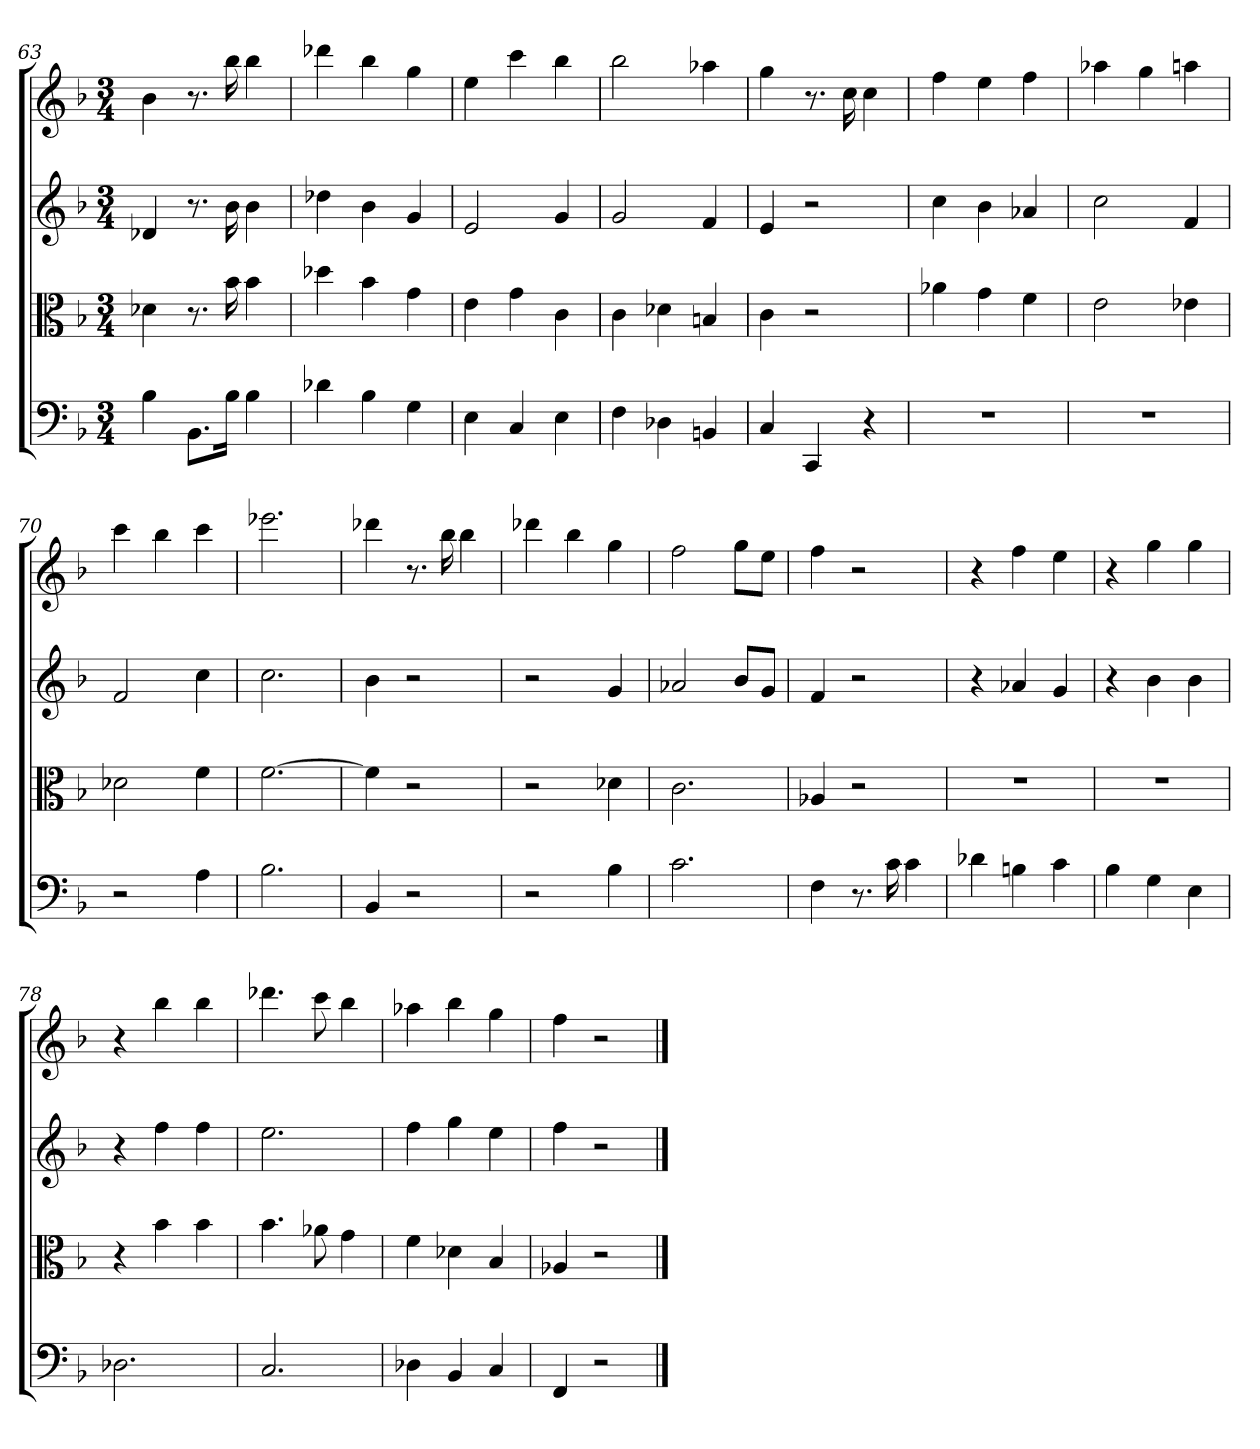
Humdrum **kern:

**kern	**kern	**kern	**kern
*part4	*part3	*part2	*part1
*staff4	*staff3	*staff2	*staff1
*clefF4	*clefC3	*	*
*k[b-]	*k[b-]	*k[b-]	*k[b-]
*F:	*F:	*F:	*F:
*M3/4	*M3/4	*M3/4	*M3/4
=63	=63	=63	=63
4B-	4d-X	4d-X	4b-
8.BB-\L	8.r	8.r	8.r
16B-\Jk	16b-	16b-	16bb-
4B-	4b-	4b-	4bb-
=64	=64	=64	=64
4d-X	4dd-X	4dd-X	4ddd-X
4B-	4b-	4b-	4bb-
4G	4g	4g	4gg
=65	=65	=65	=65
4E	4e	2e	4ee
4C	4g	.	4ccc
4E	4c	4g	4bb-
=66	=66	=66	=66
4F	4c	2g	2bb-
4D-X	4d-X	.	.
4BBn	4Bn	4f	4aa-X
=67	=67	=67	=67
4C	4c	4e	4gg
4CC	2r	2r	8.r
.	.	.	16cc
4r	.	.	4cc
=68	=68	=68	=68
2.r	4a-X	4cc	4ff
.	4g	4b-	4ee
.	4f	4a-X	4ff
=69	=69	=69	=69
2.r	2e	2cc	4aa-X
.	.	.	4gg
.	4e-X	4f	4aan
=70	=70	=70	=70
2r	2d-X	2f	4ccc
.	.	.	4bb-
4A	4f	4cc	4ccc
=71	=71	=71	=71
2.B-	[2.f	2.cc	2.eee-X
=72	=72	=72	=72
4BB-	4f]	4b-	4ddd-X
2r	2r	2r	8.r
.	.	.	16bb-
.	.	.	4bb-
=73	=73	=73	=73
2r	2r	2r	4ddd-X
.	.	.	4bb-
4B-	4d-X	4g	4gg
=74	=74	=74	=74
2.c	2.c	2a-X	2ff
.	.	8b-L	8ggL
.	.	8gJ	8eeJ
=75	=75	=75	=75
4F	4A-X	4f	4ff
8.r	2r	2r	2r
16c	.	.	.
4c	.	.	.
=76	=76	=76	=76
4d-X	2.r	4r	4r
4Bn	.	4a-X	4ff
4c	.	4g	4ee
=77	=77	=77	=77
4B-	2.r	4r	4r
4G	.	4b-	4gg
4E	.	4b-	4gg
=78	=78	=78	=78
2.D-X	4r	4r	4r
.	4b-	4ff	4bb-
.	4b-	4ff	4bb-
=79	=79	=79	=79
2.C	4.b-	2.ee	4.ddd-X
.	8a-X	.	8ccc
.	4g	.	4bb-
=80	=80	=80	=80
4D-X	4f	4ff	4aa-X
4BB-	4d-X	4gg	4bb-
4C	4B-	4ee	4gg
=81	=81	=81	=81
4FF	4A-X	4ff	4ff
2r	2r	2r	2r
==	==	==	==
*-	*-	*-	*-
